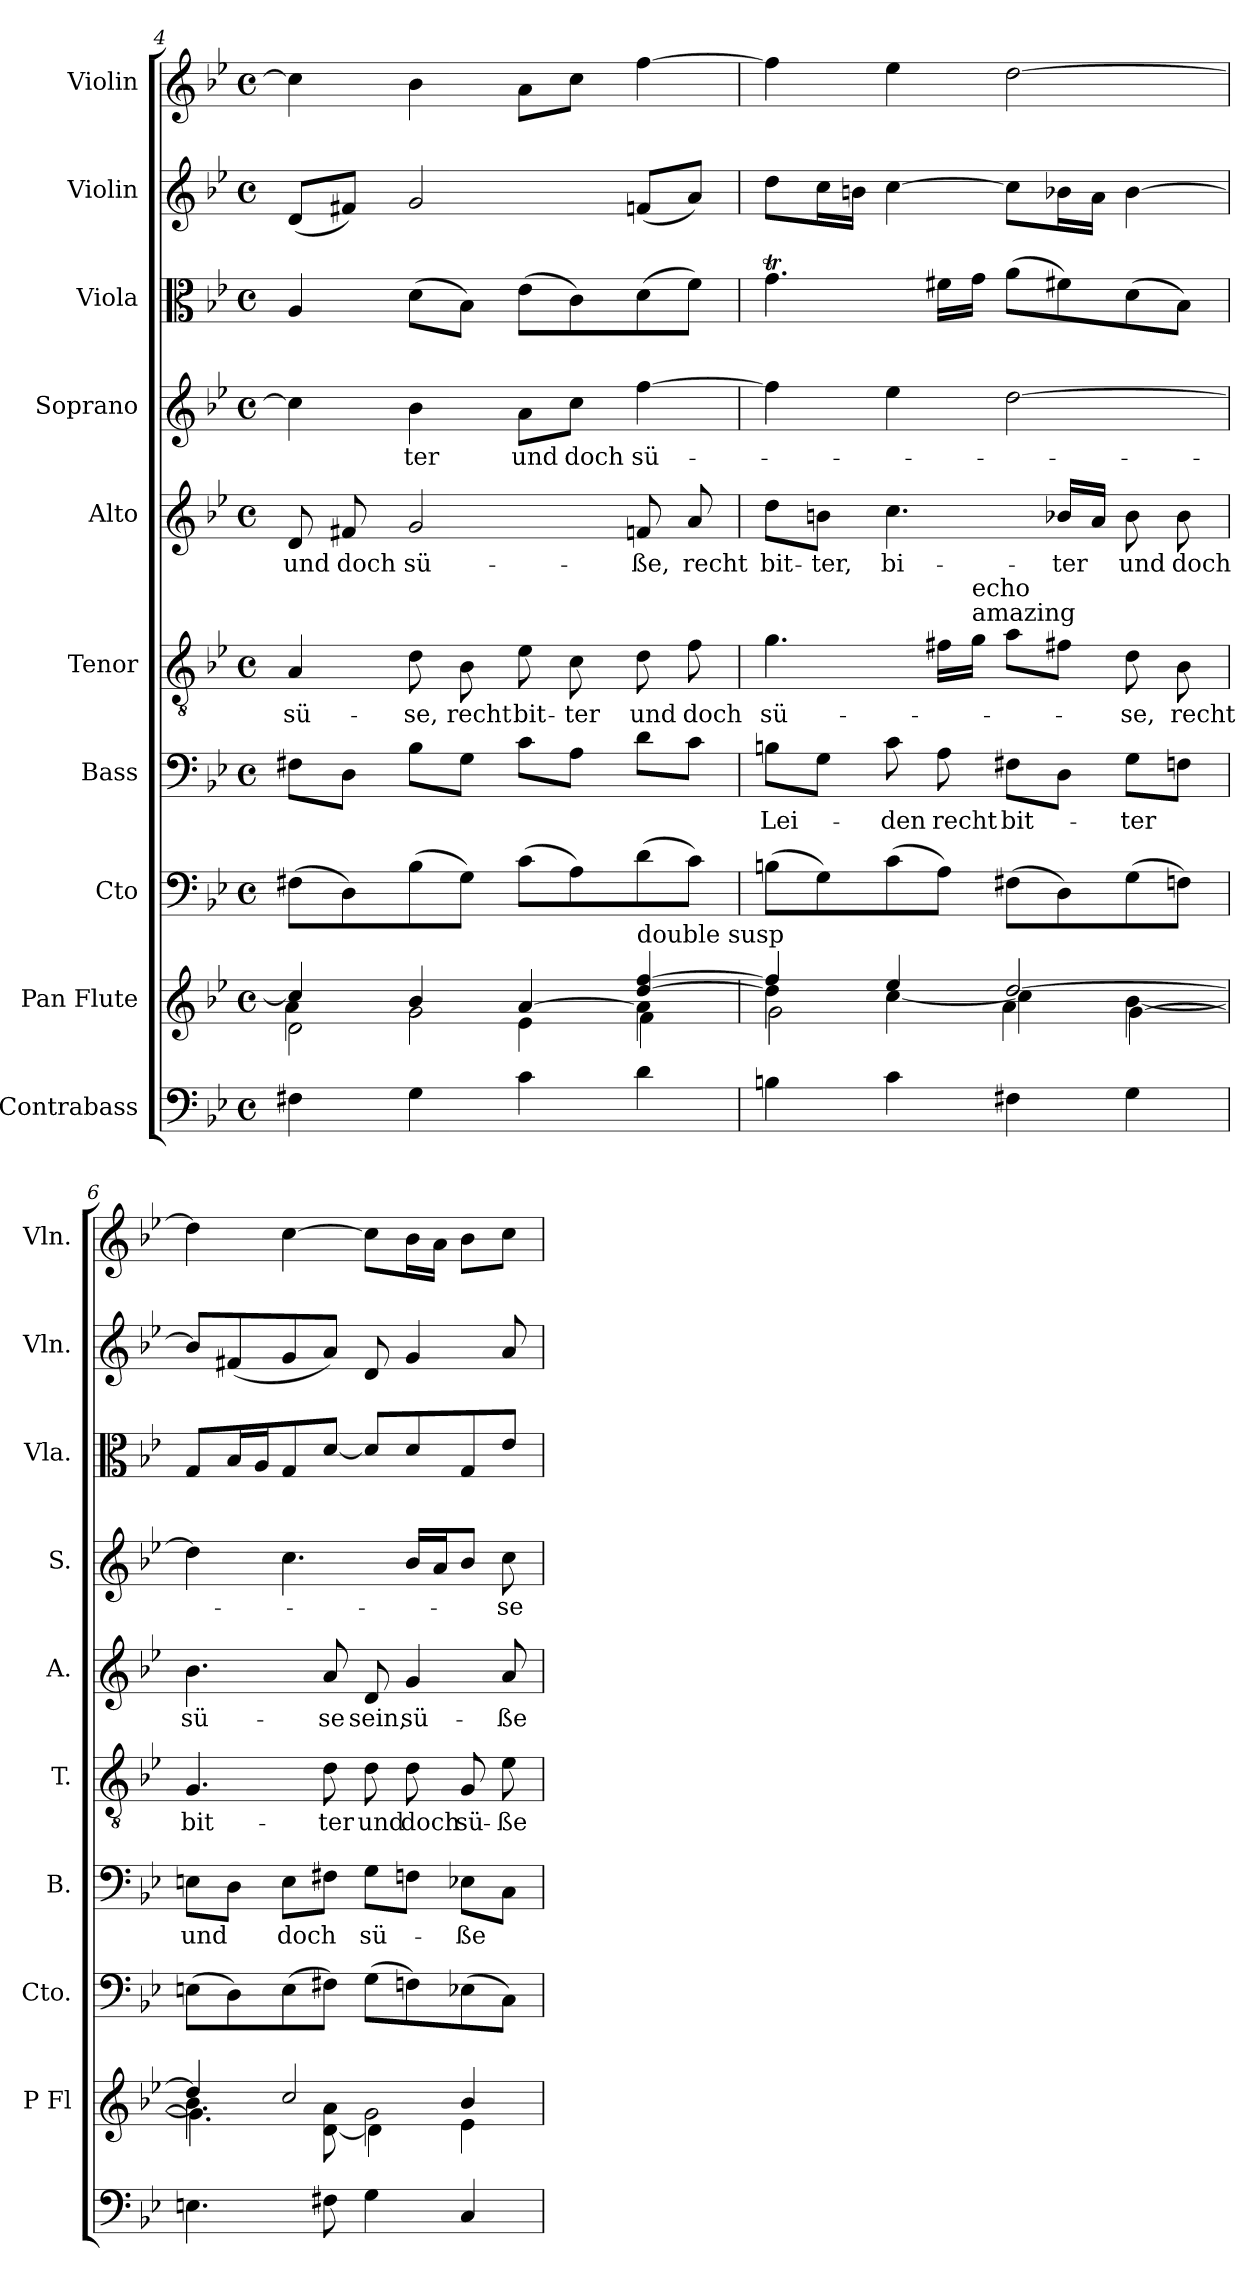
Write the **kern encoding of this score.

**kern	**kern	**kern	**kern	**text	**kern	**text	**kern	**text	**kern	**text	**kern	**kern	**kern
*part10	*part9	*part8	*part7	*part7	*part6	*part6	*part5	*part5	*part4	*part4	*part3	*part2	*part1
*staff10	*staff9	*staff8	*staff7	*staff7	*staff6	*staff6	*staff5	*staff5	*staff4	*staff4	*staff3	*staff2	*staff1
*I"Contrabass	*I"Pan Flute	*I"Cto	*I"Bass	*	*I"Tenor	*	*I"Alto	*	*I"Soprano	*	*I"Viola	*I"Violin	*I"Violin
*	*I'P Fl	*I'Cto.	*I'B.	*	*I'T.	*	*I'A.	*	*I'S.	*	*I'Vla.	*I'Vln.	*I'Vln.
*clefF4	*clefG2	*clefF4	*clefF4	*	*clefGv2	*	*clefG2	*	*clefG2	*	*clefC3	*clefG2	*clefG2
*ITrd7c12	*	*ITrd7c12	*	*	*	*	*	*	*	*	*	*	*
*k[b-e-]	*k[b-e-]	*k[b-e-]	*k[b-e-]	*	*k[b-e-]	*	*k[b-e-]	*	*k[b-e-]	*	*k[b-e-]	*k[b-e-]	*k[b-e-]
*M4/4	*M4/4	*M4/4	*M4/4	*	*M4/4	*	*M4/4	*	*M4/4	*	*M4/4	*M4/4	*M4/4
*met(c)	*met(c)	*met(c)	*met(c)	*	*met(c)	*	*met(c)	*	*met(c)	*	*met(c)	*met(c)	*met(c)
=4	=4	=4	=4	=4	=4	=4	=4	=4	=4	=4	=4	=4	=4
*	*^	*	*	*	*	*	*	*	*	*	*	*	*
*	*	*^	*	*	*	*	*	*	*	*	*	*	*	*
!	!	!	!	!	!	!	!	!LO:LY:b	!	!LO:LY:b	!	!	!	!	!
4FF#X\	4cc/]	2d\	4a\	(8FF#X\L	8F#X\L	.	4A/	sü-	8d/	und	4cc\]	.	4A/	(8d/L	4cc\]
!	!	!	!	!	!	!	!	!	!	!LO:LY:b	!	!	!	!	!
.	.	.	.	8DD\)	8D\J	.	.	.	8f#X/	doch	.	.	.	8f#X/J)	.
!	!	!	!	!	!	!	!	!LO:LY:b	!	!LO:LY:b	!	!LO:LY:b	!	!	!
4GG\	4b-/	.	2g\	(8BB-\	8B-\L	.	8d\	-se,	2g/	sü-	4b-\	-ter	(8d\L	2g/	4b-\
!	!	!	!	!	!	!	!	!LO:LY:b	!	!	!	!	!	!	!
.	.	.	.	8GG\J)	8G\J	.	8B-\	recht	.	.	.	.	8B-\J)	.	.
!	!	!	!	!	!	!	!	!LO:LY:b	!	!	!	!LO:LY:b	!	!	!
4C\	[4a/	4e-\	.	(8C\L	8c\L	.	8e-\	bit-	.	.	8a\L	und	(8e-\L	.	8a\L
!	!	!	!	!	!	!	!	!LO:LY:b	!	!	!	!LO:LY:b	!	!	!
.	.	.	.	8AA\)	8A\J	.	8c\	-ter	.	.	8cc\J	doch	8c\)	.	8cc\J
!	!LO:TX:a:t=double susp	!	!	!	!	!	!	!	!	!	!	!	!	!	!
!	!	!	!	!	!	!	!	!LO:LY:b	!	!LO:LY:b	!	!LO:LY:b	!	!	!
4D\	[4dd/ [4ff/	4a\]	4f\	(8D\	8d\L	.	8d\	und	8fn/	-ße,	[4ff\	sü-	(8d\	(8fn/L	[4ff\
!	!	!	!	!	!	!	!	!LO:LY:b	!	!LO:LY:b	!	!	!	!	!
.	.	.	.	8C\J)	8c\J	.	8f\	doch	8a/	recht	.	.	8f\J)	8a/J)	.
!!LO:PB:g=z
=5	=5	=5	=5	=5	=5	=5	=5	=5	=5	=5	=5	=5	=5	=5	=5
!	!	!	!	!	!	!LO:LY:b	!	!LO:LY:b	!	!LO:LY:b	!	!	!	!	!
4BBn\	4ff/]	4dd\]	2g\	(8BBn\L	8Bn\L	Lei-	4.g\	sü-	8dd\L	bit-	4ff\]	.	4.gT\	8dd\L	4ff\]
!	!	!	!	!	!	!	!	!	!	!LO:LY:b	!	!	!	!	!
.	.	.	.	8GG\)	8G\J	.	.	.	8bn\J	-ter,	.	.	.	16cc\L	.
.	.	.	.	.	.	.	.	.	.	.	.	.	.	16bn\JJ	.
!	!	!	!	!	!	!LO:LY:b	!	!	!	!LO:LY:b	!	!	!	!	!
4C\	4ee-/	[4cc\	.	(8C\	8c\	-den	.	.	4.cc\	bi-	4ee-\	.	.	[4cc\	4ee-\
!	!	!	!	!	!	!LO:LY:b	!	!	!	!	!	!	!	!	!
.	.	.	.	8AA\J)	8A\	recht	16f#X\LL	.	.	.	.	.	16f#X\LL	.	.
!	!	!	!	!	!	!	!LO:TX:a:t=amazing	!	!	!	!	!	!	!	!
!	!	!	!	!	!	!	!LO:TX:a:t=echo	!	!	!	!	!	!	!	!
.	.	.	.	.	.	.	16g\JJ	.	.	.	.	.	16g\JJ	.	.
!	!	!	!	!	!	!LO:LY:b	!	!	!	!	!	!	!	!	!
4FF#X\	[2dd/	4cc\]	4a\	(8FF#X\L	8F#X\L	bit-	8a\L	.	.	.	[2dd\	.	(8a\L	8cc\L]	[2dd\
!	!	!	!	!	!	!	!	!	!	!LO:LY:b	!	!	!	!	!
.	.	.	.	8DD\)	8D\J	.	8f#X\J	.	16b-X/LL	-ter	.	.	8f#X\)	16b-X\L	.
.	.	.	.	.	.	.	.	.	16a/JJ	.	.	.	.	16a\JJ	.
!	!	!	!	!	!	!LO:LY:b	!	!LO:LY:b	!	!LO:LY:b	!	!	!	!	!
4GG\	.	[4b-\	[4g\	(8GG\	8G\L	-ter	8d\	se,	8b-\	und	.	.	(8d\	[4b-\	.
!	!	!	!	!	!	!	!	!LO:LY:b	!	!LO:LY:b	!	!	!	!	!
.	.	.	.	8FFn\J)	8Fn\J	.	8B-\	recht	8b-\	doch	.	.	8B-\J)	.	.
=6	=6	=6	=6	=6	=6	=6	=6	=6	=6	=6	=6	=6	=6	=6	=6
!	!	!	!	!	!	!LO:LY:b	!	!LO:LY:b	!	!LO:LY:b	!	!	!	!	!
4.EEn\	4dd/]	4.b-\]	4.g\]	(8EEn\L	8En\L	und	4.G/	bit-	4.b-\	sü-	4dd\]	.	8G/L	8b-/L]	4dd\]
.	.	.	.	8DD\)	8D\J	.	.	.	.	.	.	.	16B-/L	(8f#X/	.
.	.	.	.	.	.	.	.	.	.	.	.	.	16A/J	.	.
!	!	!	!	!	!	!LO:LY:b	!	!	!	!	!	!	!	!	!
.	2cc/	.	.	(8EE\	8E\L	doch	.	.	.	.	4.cc\	.	8G/	8g/	[4cc\
!	!	!	!	!	!	!	!	!LO:LY:b	!	!LO:LY:b	!	!	!	!	!
8FF#X\	.	[8d\ 8a\	8ryy	8FF#X\J)	8F#X\J	.	8d\	-ter	8a/	-se	.	.	[8d/J	8a/J)	.
!	!	!	!	!	!	!LO:LY:b	!	!LO:LY:b	!	!LO:LY:b	!	!	!	!	!
4GG\	.	2g\	4d\]	(8GG\L	8G\L	sü-	8d\	und	8d/	sein,	.	.	8d/L]	8d/	8cc\L]
!	!	!	!	!	!	!	!	!LO:LY:b	!	!LO:LY:b	!	!	!	!	!
.	.	.	.	8FFn\)	8Fn\J	.	8d\	doch	4g/	sü-	16b-/LL	.	8d/	4g/	16b-\L
.	.	.	.	.	.	.	.	.	.	.	16a/J	.	.	.	16a\JJ
!	!	!	!	!	!	!LO:LY:b	!	!LO:LY:b	!	!	!	!	!	!	!
4CC/	4b-/	.	4e-\	(8EE-X\	8E-X\L	-ße	8G/	sü-	.	.	8b-/J	.	8G/	.	8b-\L
!	!	!	!	!	!	!	!	!LO:LY:b	!	!LO:LY:b	!	!LO:LY:b	!	!	!
.	.	.	.	8CC\J)	8C\J	.	8e-\	-ße	8a/	-ße	8cc\	-se	8e-/J	8a/	8cc\J
*	*v	*v	*v	*	*	*	*	*	*	*	*	*	*	*	*
=	=	=	=	=	=	=	=	=	=	=	=	=	=
*-	*-	*-	*-	*-	*-	*-	*-	*-	*-	*-	*-	*-	*-
